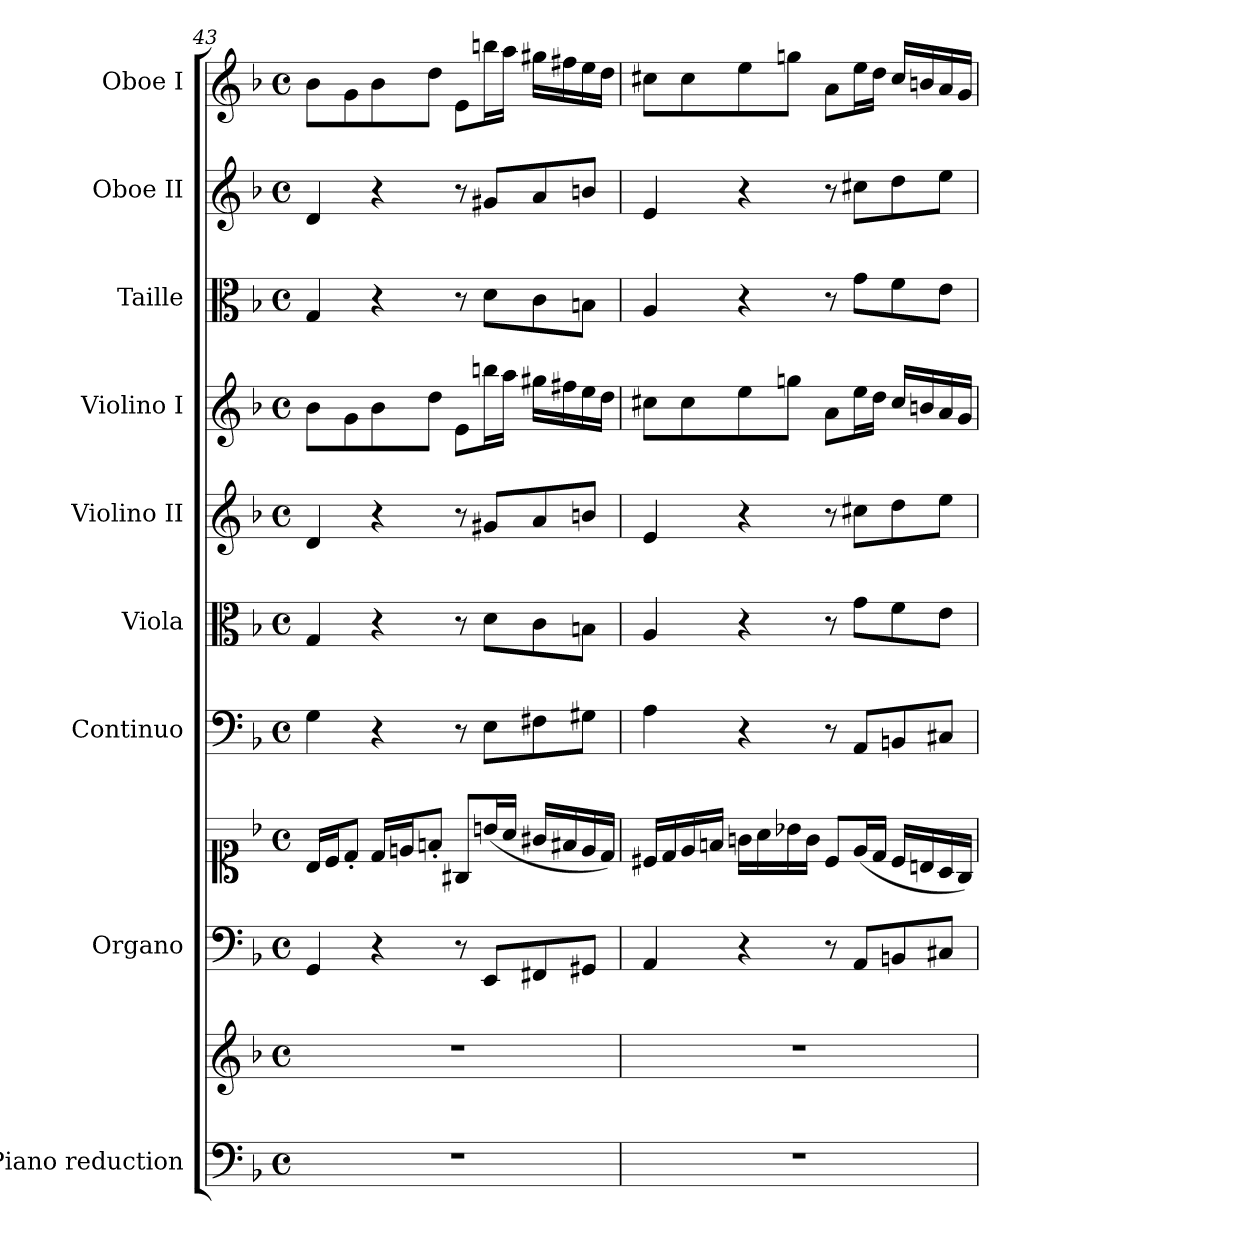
**kern	**kern	**kern	**kern	**kern	**kern	**kern	**kern	**kern	**kern	**kern
*part9	*part9	*part8	*part8	*part7	*part6	*part5	*part4	*part3	*part2	*part1
*staff11	*staff10	*staff9	*staff8	*staff7	*staff6	*staff5	*staff4	*staff3	*staff2	*staff1
*I"Piano reduction	*	*I"Organo	*	*I"Continuo	*I"Viola	*I"Violino II	*I"Violino I	*I"Taille	*I"Oboe II	*I"Oboe I
*I'Pno	*	*	*	*	*I'Vla	*I'Vln	*I'Vln	*	*I'Ob	*I'Ob
*clefF4	*clefG2	*clefF4	*clefC1	*clefF4	*clefC3	*clefG2	*clefG2	*clefC3	*clefG2	*clefG2
*k[b-]	*k[b-]	*k[b-]	*k[b-]	*k[b-]	*k[b-]	*k[b-]	*k[b-]	*k[b-]	*k[b-]	*k[b-]
*M4/4	*M4/4	*M4/4	*M4/4	*M4/4	*M4/4	*M4/4	*M4/4	*M4/4	*M4/4	*M4/4
*met(c)	*met(c)	*met(c)	*met(c)	*met(c)	*met(c)	*met(c)	*met(c)	*met(c)	*met(c)	*met(c)
=43	=43	=43	=43	=43	=43	=43	=43	=43	=43	=43
1r	1r	4GG/	16B-/LL	4G\	4G/	4d/	8b-\L	4G/	4d/	8b-\L
.	.	.	16c/J	.	.	.	.	.	.	.
.	.	.	8d'/J	.	.	.	8g\	.	.	8g\
.	.	4r	16d/LL	4r	4r	4r	8b-\	4r	4r	8b-\
.	.	.	16en/J	.	.	.	.	.	.	.
.	.	.	8fn'/J	.	.	.	8dd\J	.	.	8dd\J
.	.	8r	8G#X/L	8r	8r	8r	8e\L	8r	8r	8e\L
.	.	8EE/L	(<16bn/L	8E\L	8d\L	8g#X/L	16bbn\L	8d\L	8g#X/L	16bbn\L
.	.	.	16a/JJ	.	.	.	16aa\JJ	.	.	16aa\JJ
.	.	8FF#X/	16g#X/LL	8F#X\	8c\	8a/	16gg#X\LL	8c\	8a/	16gg#X\LL
.	.	.	16f#X/	.	.	.	16ff#X\	.	.	16ff#X\
.	.	8GG#X/J	16e/	8G#X\J	8Bn\J	8bn/J	16ee\	8Bn\J	8bn/J	16ee\
.	.	.	16d/JJ)	.	.	.	16dd\JJ	.	.	16dd\JJ
!!LO:PB:g=z
=44	=44	=44	=44	=44	=44	=44	=44	=44	=44	=44
1r	1r	4AA/	16c#X/LL	4A\	4A/	4e/	8cc#X\L	4A/	4e/	8cc#X\L
.	.	.	16d/	.	.	.	.	.	.	.
.	.	.	16e/	.	.	.	8cc#\	.	.	8cc#\
.	.	.	16fn/JJ	.	.	.	.	.	.	.
.	.	4r	16gn\LL	4r	4r	4r	8ee\	4r	4r	8ee\
.	.	.	16a\	.	.	.	.	.	.	.
.	.	.	16b-X\	.	.	.	8ggn\J	.	.	8ggn\J
.	.	.	16g\JJ	.	.	.	.	.	.	.
.	.	8r	8c#/L	8r	8r	8r	8a\L	8r	8r	8a\L
.	.	8AA/L	(<16e/L	8AA/L	8g\L	8cc#X\L	16ee\L	8g\L	8cc#X\L	16ee\L
.	.	.	16d/JJ	.	.	.	16dd\JJ	.	.	16dd\JJ
.	.	8BBn/	16c#/LL	8BBn/	8f\	8dd\	16cc#/LL	8f\	8dd\	16cc#/LL
.	.	.	16Bn/	.	.	.	16bn/	.	.	16bn/
.	.	8C#X/J	16A/	8C#X/J	8e\J	8ee\J	16a/	8e\J	8ee\J	16a/
.	.	.	16G/JJ)	.	.	.	16g/JJ	.	.	16g/JJ
=	=	=	=	=	=	=	=	=	=	=
*-	*-	*-	*-	*-	*-	*-	*-	*-	*-	*-
